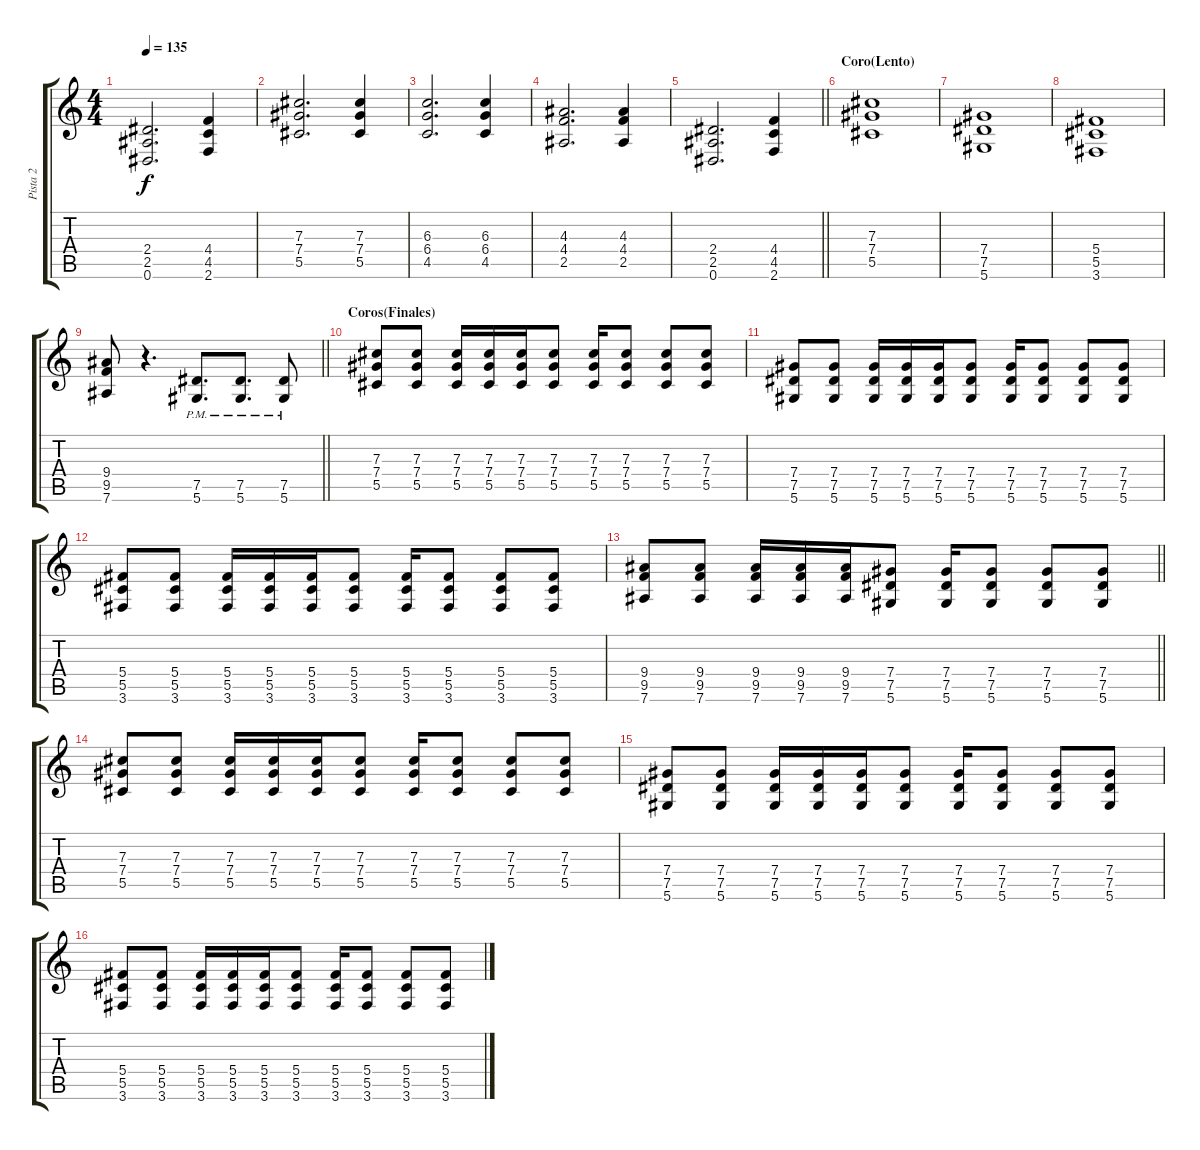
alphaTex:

\track ("Pista 2" "Pista 2") {instrument distortionguitar}
\staff {score tabs}
\tuning (Eb4 Bb3 Gb3 Db3 Ab2 Eb2) {hide}
\ts (4 4)
\tempo 135
\clef g2
\ks c
(2.4 2.5 0.6).2{d dy f} (4.4 4.5 2.6).4 |
(7.3 7.4 5.5).2{d} (7.3 7.4 5.5).4 |
(6.3 6.4 4.5).2{d} (6.3 6.4 4.5).4 |
(4.3 4.4 2.5).2{d} (4.3 4.4 2.5).4 |
\barLineRight lightlight
(2.4 2.5 0.6).2{d} (4.4 4.5 2.6).4 |
\section ("" "Coro(Lento)")
(7.3 7.4 5.5).1 |
(7.4 7.5 5.6).1 |
(5.4 5.5 3.6).1 |
\barLineRight lightlight
(9.4 9.5 7.6).8 r.4{d} (7.5{pm} 5.6{pm}).8{d} (7.5{pm} 5.6{pm}).8{d} (7.5{pm} 5.6{pm}).8 |
\section ("" "Coros(Finales)")
(7.3 7.4 5.5).8 (7.3 7.4 5.5).8 (7.3 7.4 5.5).16 (7.3 7.4 5.5).16 (7.3 7.4 5.5).16 (7.3 7.4 5.5).8 (7.3 7.4 5.5).16 (7.3 7.4 5.5).8 (7.3 7.4 5.5).8 (7.3 7.4 5.5).8 |
(7.4 7.5 5.6).8 (7.4 7.5 5.6).8 (7.4 7.5 5.6).16 (7.4 7.5 5.6).16 (7.4 7.5 5.6).16 (7.4 7.5 5.6).8 (7.4 7.5 5.6).16 (7.4 7.5 5.6).8 (7.4 7.5 5.6).8 (7.4 7.5 5.6).8 |
(5.4 5.5 3.6).8 (5.4 5.5 3.6).8 (5.4 5.5 3.6).16 (5.4 5.5 3.6).16 (5.4 5.5 3.6).16 (5.4 5.5 3.6).8 (5.4 5.5 3.6).16 (5.4 5.5 3.6).8 (5.4 5.5 3.6).8 (5.4 5.5 3.6).8 |
\barLineRight lightlight
(9.4 9.5 7.6).8 (9.4 9.5 7.6).8 (9.4 9.5 7.6).16 (9.4 9.5 7.6).16 (9.4 9.5 7.6).16 (7.4 7.5 5.6).8 (7.4 7.5 5.6).16 (7.4 7.5 5.6).8 (7.4 7.5 5.6).8 (7.4 7.5 5.6).8 |
(7.3 7.4 5.5).8 (7.3 7.4 5.5).8 (7.3 7.4 5.5).16 (7.3 7.4 5.5).16 (7.3 7.4 5.5).16 (7.3 7.4 5.5).8 (7.3 7.4 5.5).16 (7.3 7.4 5.5).8 (7.3 7.4 5.5).8 (7.3 7.4 5.5).8 |
(7.4 7.5 5.6).8 (7.4 7.5 5.6).8 (7.4 7.5 5.6).16 (7.4 7.5 5.6).16 (7.4 7.5 5.6).16 (7.4 7.5 5.6).8 (7.4 7.5 5.6).16 (7.4 7.5 5.6).8 (7.4 7.5 5.6).8 (7.4 7.5 5.6).8 |
(5.4 5.5 3.6).8 (5.4 5.5 3.6).8 (5.4 5.5 3.6).16 (5.4 5.5 3.6).16 (5.4 5.5 3.6).16 (5.4 5.5 3.6).8 (5.4 5.5 3.6).16 (5.4 5.5 3.6).8 (5.4 5.5 3.6).8 (5.4 5.5 3.6).8
